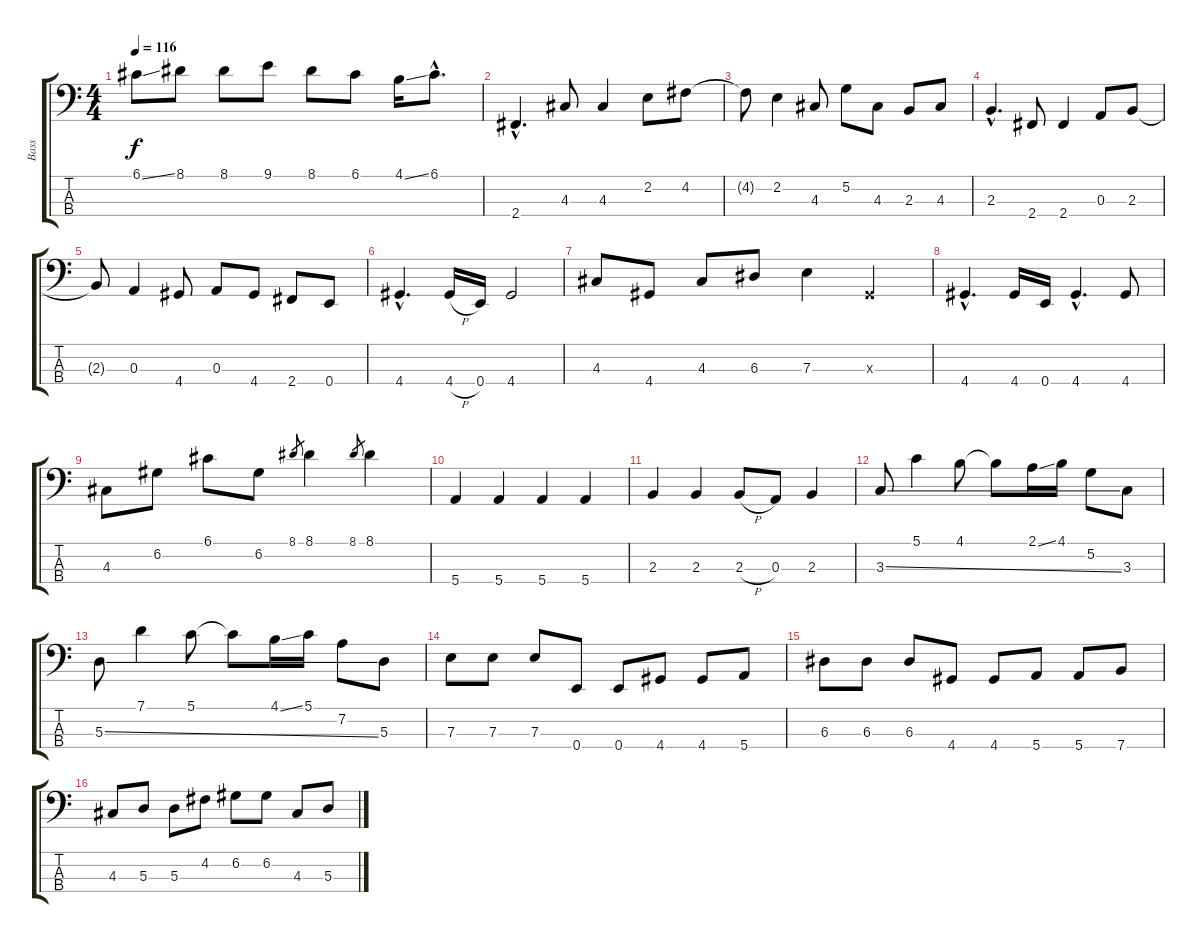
\track ("Bass" "Bass") {instrument electricbassfinger}
\staff {score tabs}
\tuning (G2 D2 A1 E1) {hide}
\ts (4 4)
\tempo 116
\clef f4
\ks c
6.1{ss}.8{dy f} 8.1.8 8.1.8 9.1.8 8.1.8 6.1.8 4.1{ss}.16 6.1{hac}.8{d} |
2.4{hac}.4{d} 4.3.8 4.3.4 2.2.8 4.2.8 |
4.2{t}.8 2.2.4 4.3.8 5.2.8 4.3.8 2.3.8 4.3.8 |
2.3{hac}.4{d} 2.4.8 2.4.4 0.3.8 2.3.8 |
2.3{t}.8 0.3.4 4.4.8 0.3.8 4.4.8 2.4.8 0.4.8 |
4.4{hac}.4{d} 4.4{h}.16 0.4.16 4.4.2 |
4.3.8 4.4.8 4.3.8 6.3.8 7.3.4 -1.3{x}.4 |
4.4{hac}.4{d} 4.4.16 0.4.16 4.4{hac}.4{d} 4.4.8 |
4.3.8 6.2.8 6.1.8 6.2.8 8.1.8{gr} 8.1.4 8.1.8{gr} 8.1.4 |
5.4.4 5.4.4 5.4.4 5.4.4 |
2.3.4 2.3.4 2.3{h}.8 0.3.8 2.3.4 |
3.3{ss}.8 5.1.4 4.1.8 4.1{t}.8 2.1{ss}.16 4.1.16 5.2.8 3.3.8 |
5.3{ss}.8 7.1.4 5.1.8 5.1{t}.8 4.1{ss}.16 5.1.16 7.2.8 5.3.8 |
7.3.8 7.3.8 7.3.8 0.4.8 0.4.8 4.4.8 4.4.8 5.4.8 |
6.3.8 6.3.8 6.3.8 4.4.8 4.4.8 5.4.8 5.4.8 7.4.8 |
4.3.8 5.3.8 5.3.8 4.2.8 6.2.8 6.2.8 4.3.8 5.3.8
